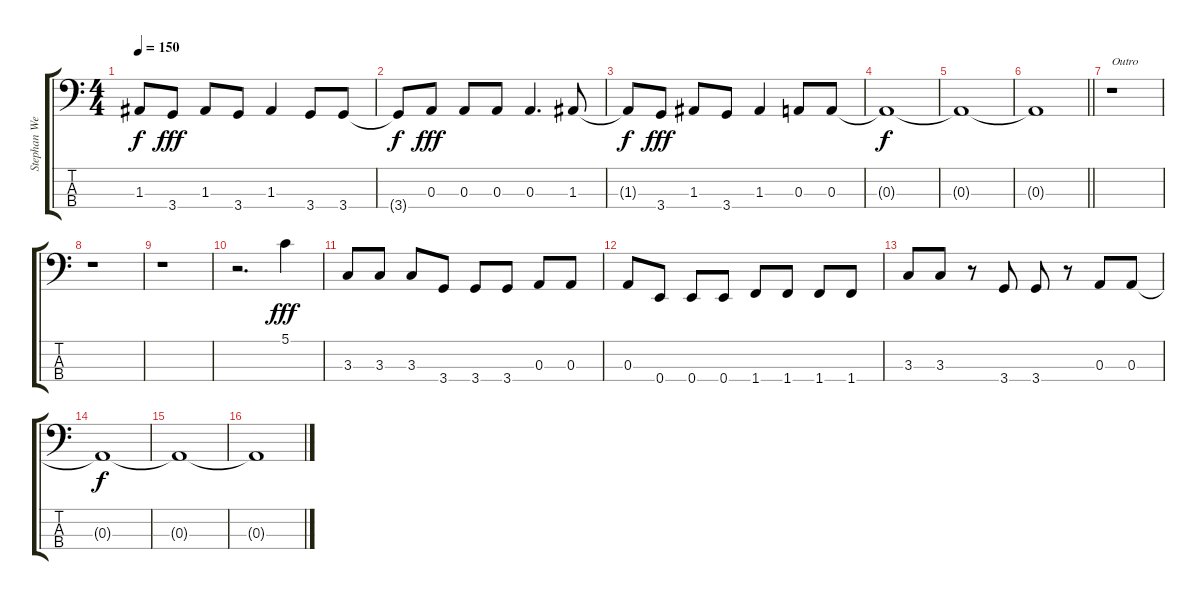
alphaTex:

\track ("Stephan Weidner" "Stephan We") {instrument electricbassfinger}
\staff {score tabs}
\tuning (G2 D2 A1 E1) {hide}
\ts (4 4)
\tempo 150
\clef f4
\ks c
1.3{t}.8{dy f} 3.4.8{dy fff} 1.3.8 3.4.8 1.3.4 3.4.8 3.4.8 |
3.4{t}.8{dy f} 0.3.8{dy fff} 0.3.8 0.3.8 0.3.4{d} 1.3.8 |
1.3{t}.8{dy f} 3.4.8{dy fff} 1.3.8 3.4.8 1.3.4 0.3.8 0.3.8 |
0.3{t}.1{dy f} |
0.3{t}.1 |
\barLineRight lightlight
0.3{t}.1 |
r.1{txt "Outro"} |
r.1 |
r.1 |
r.2{d} 5.1.4{dy fff} |
3.3.8 3.3.8 3.3.8 3.4.8 3.4.8 3.4.8 0.3.8 0.3.8 |
0.3.8 0.4.8 0.4.8 0.4.8 1.4.8 1.4.8 1.4.8 1.4.8 |
3.3.8 3.3.8 r.8 3.4.8 3.4.8 r.8 0.3.8 0.3.8 |
0.3{t}.1{dy f} |
0.3{t}.1 |
0.3{t}.1
